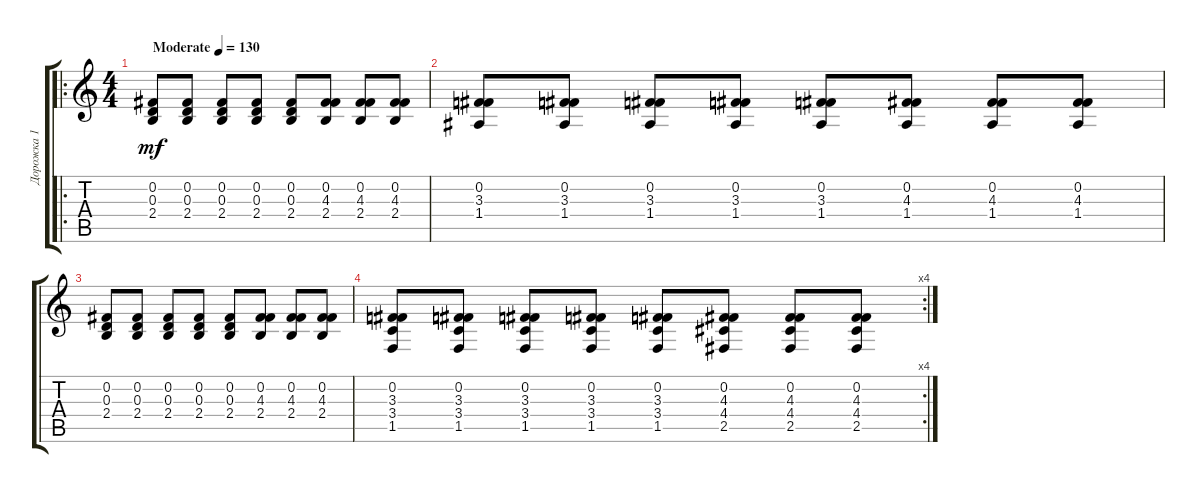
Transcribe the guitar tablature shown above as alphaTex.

\track ("Дорожка 1" "Дорожка 1") {instrument overdrivenguitar}
\staff {score tabs}
\tuning (B3 Gb3 D3 A2 E2 B1) {hide}
\ro
\ts (4 4)
\tempo (130 "Moderate")
\clef g2
\ks c
(0.2 0.3 2.4).8{dy mf instrument overdrivenguitar} (0.2 0.3 2.4).8 (0.2 0.3 2.4).8 (0.2 0.3 2.4).8 (0.2 0.3 2.4).8 (0.2 4.3 2.4).8 (0.2 4.3 2.4).8 (0.2 4.3 2.4).8 |
(0.2 3.3 1.4).8 (0.2 3.3 1.4).8 (0.2 3.3 1.4).8 (0.2 3.3 1.4).8 (0.2 3.3 1.4).8 (0.2 4.3 1.4).8 (0.2 4.3 1.4).8 (0.2 4.3 1.4).8 |
(0.2 0.3 2.4).8 (0.2 0.3 2.4).8 (0.2 0.3 2.4).8 (0.2 0.3 2.4).8 (0.2 0.3 2.4).8 (0.2 4.3 2.4).8 (0.2 4.3 2.4).8 (0.2 4.3 2.4).8 |
\rc 4
(0.2 3.3 3.4 1.5).8 (0.2 3.3 3.4 1.5).8 (0.2 3.3 3.4 1.5).8 (0.2 3.3 3.4 1.5).8 (0.2 3.3 3.4 1.5).8 (0.2 4.3 4.4 2.5).8 (0.2 4.3 4.4 2.5).8 (0.2 4.3 4.4 2.5).8
